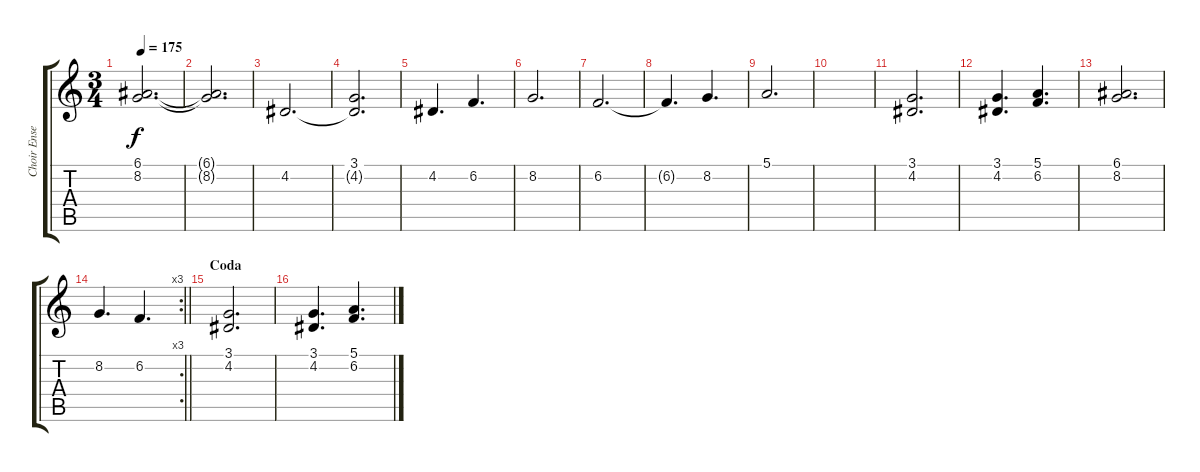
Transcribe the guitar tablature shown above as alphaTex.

\track ("Choir Ensemble" "Choir Ense") {instrument pad4choir}
\staff {score tabs}
\tuning (E4 B3 G3 D3 A2 E2) {hide}
\ts (3 4)
\tempo 175
\clef g2
\ks c
(6.1 8.2).2{d dy f} |
(6.1{t} 8.2{t}).2{d} |
4.2.2{d} |
(3.1 4.2{t}).2{d} |
4.2.4{d} 6.2.4{d} |
8.2.2{d} |
6.2.2{d} |
6.2{t}.4{d} 8.2.4{d} |
5.1.2{d} |
|
(3.1 4.2).2{d} |
(3.1 4.2).4{d} (5.1 6.2).4{d} |
(6.1 8.2).2{d} |
\rc 3
\barLineRight lightlight
8.2.4{d} 6.2.4{d} |
\section ("" "Coda")
(3.1 4.2).2{d} |
(3.1 4.2).4{d} (5.1 6.2).4{d}
